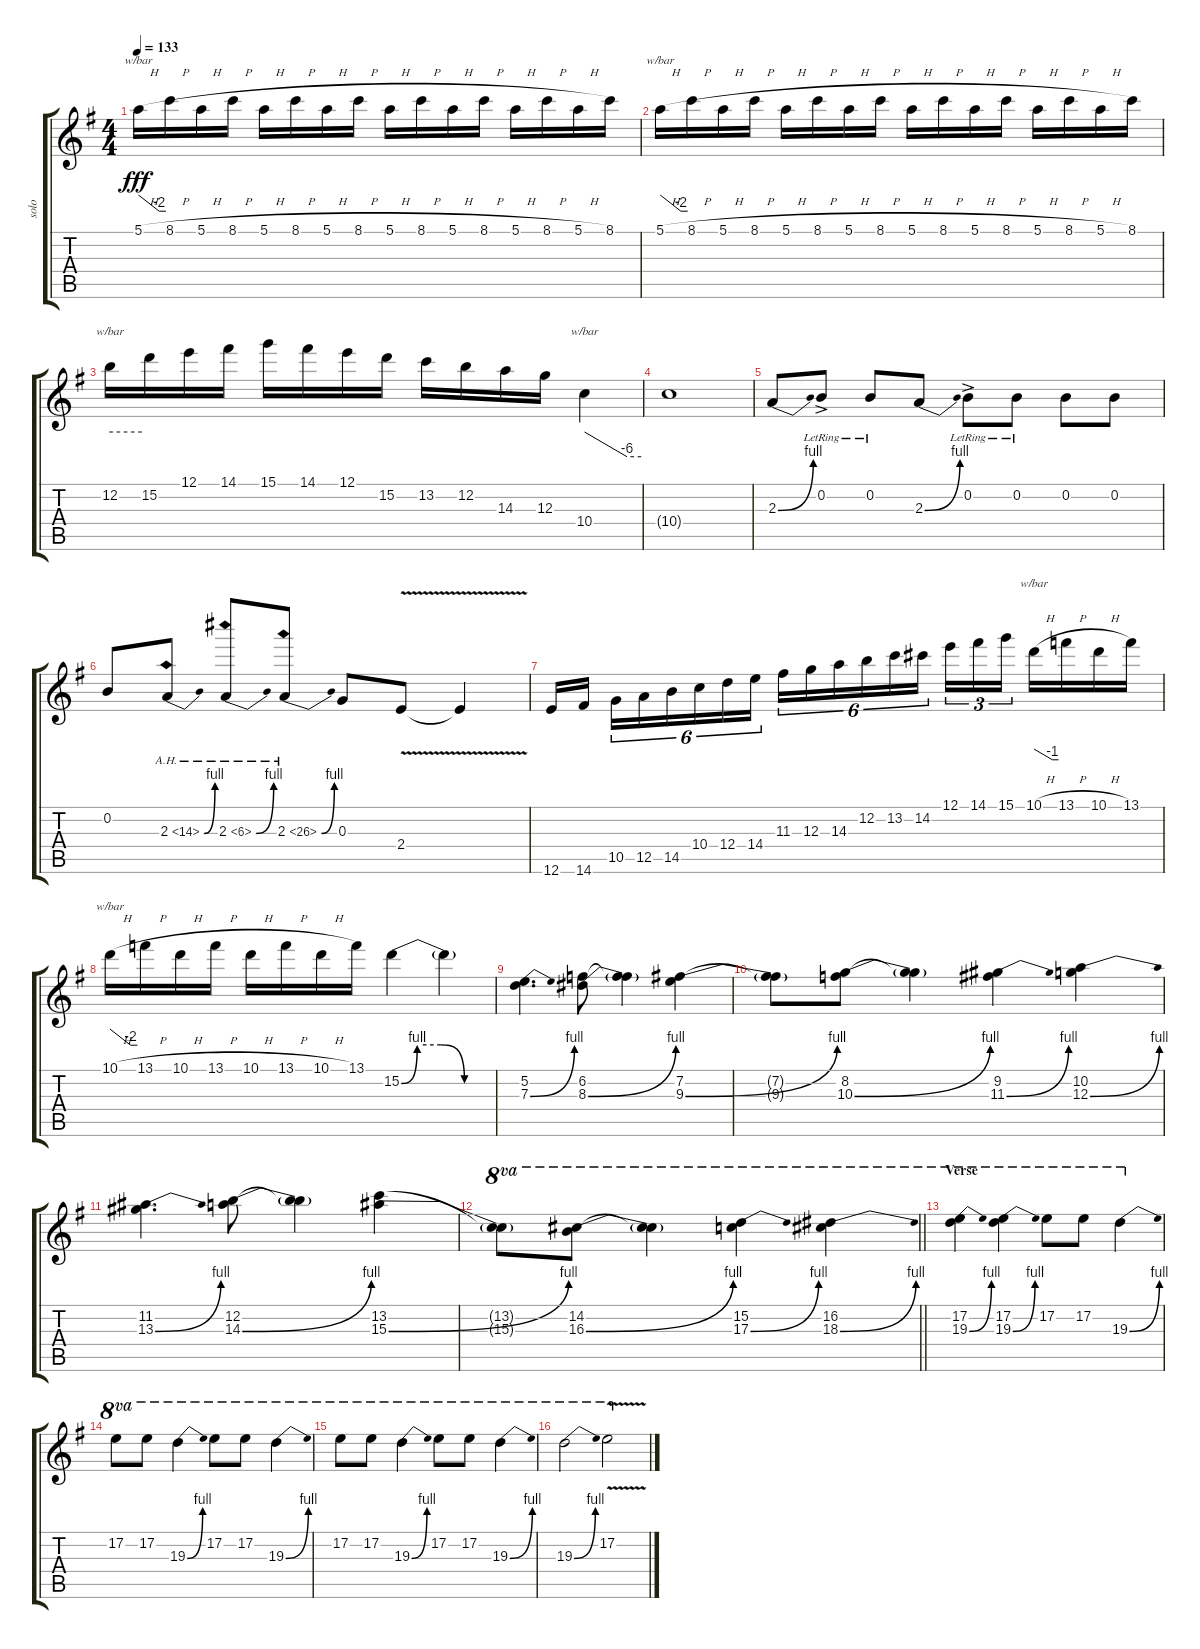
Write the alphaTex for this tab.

\track ("solo" "solo") {instrument distortionguitar}
\staff {score tabs}
\tuning (E4 B3 G3 D3 A2 E2) {hide}
\ts (4 4)
\tempo 133
\clef g2
\ks g
5.1{h}.16{tbe (custom default 0 0 45 -8 60 -8) dy fff} 8.1{h}.16 5.1{h}.16 8.1{h}.16 5.1{h}.16 8.1{h}.16 5.1{h}.16 8.1{h}.16 5.1{h}.16 8.1{h}.16 5.1{h}.16 8.1{h}.16 5.1{h}.16 8.1{h}.16 5.1{h}.16 8.1.16 |
5.1{h}.16{tbe (custom default 0 0 45 -8 60 -8)} 8.1{h}.16 5.1{h}.16 8.1{h}.16 5.1{h}.16 8.1{h}.16 5.1{h}.16 8.1{h}.16 5.1{h}.16 8.1{h}.16 5.1{h}.16 8.1{h}.16 5.1{h}.16 8.1{h}.16 5.1{h}.16 8.1.16 |
12.2.16{tbe (hold default 0 0 60 0)} 15.2.16 12.1.16 14.1.16 15.1.16 14.1.16 12.1.16 15.2.16 13.2.16 12.2.16 14.3.16 12.3.16 10.4.4{tbe (custom default 0 0 45 -24 60 -24)} |
10.4{t}.1 |
2.3{be (bend 0 0 60 4)}.8 0.2{ac lr}.8 0.2{lr}.8 2.3{be (bend 0 0 60 4)}.8 0.2{ac lr}.8 0.2{lr}.8 0.2.8 0.2.8 |
0.2.8 2.3{be (bend 0 0 60 4) ah 12}.8 2.3{be (bend 0 0 60 4) ah 4}.8 2.3{be (bend 0 0 60 4) ah 24}.8 0.3.8 2.4{v}.8 2.4{v t}.4 |
12.6.16 14.6.16{beam splitsecondary} 10.5.16{tu (6 4)} 12.5.16{tu (6 4)} 14.5.16{tu (6 4)} 10.4.16{tu (6 4)} 12.4.16{tu (6 4)} 14.4.16{tu (6 4) beam splitsecondary} 11.3.16{tu (6 4)} 12.3.16{tu (6 4)} 14.3.16{tu (6 4)} 12.2.16{tu (6 4)} 13.2.16{tu (6 4)} 14.2.16{tu (6 4) beam splitsecondary} 12.1.16{tu (3 2)} 14.1.16{tu (3 2)} 15.1.16{tu (3 2)} 10.1{h}.16{tbe (custom default 0 0 45 -4 60 -4)} 13.1{h}.16 10.1{h}.16 13.1.16 |
10.1{h}.16{tbe (custom default 0 0 45 -8 60 -8)} 13.1{h}.16 10.1{h}.16 13.1{h}.16 10.1{h}.16 13.1{h}.16 10.1{h}.16 13.1.16 15.2{be (custom 0 0 10 4 25 4 40 0 60 0)}.4 15.2{t}.4 |
(5.2 7.3{be (bend 0 0 60 4)}).4{d} (6.2 8.3{be (bend 0 0 60 4)}).8 (6.2{t} 8.3{t}).4 (7.2 9.3{be (bend 0 0 60 4)}).4 |
(7.2{t} 9.3{t}).8 (8.2 10.3{be (bend 0 0 60 4)}).8 (8.2{t} 10.3{t}).4 (9.2 11.3{be (bend 0 0 60 4)}).4 (10.2 12.3{be (bend 0 0 60 4)}).4 |
(11.2 13.3{be (bend 0 0 60 4)}).4{d} (12.2 14.3{be (bend 0 0 60 4)}).8 (12.2{t} 14.3{t}).4 (13.2 15.3{be (bend 0 0 60 4)}).4 |
\barLineRight lightlight
(13.2{t} 15.3{t}).8{ot 8va} (14.2 16.3{be (bend 0 0 60 4)}).8{ot 8va} (14.2{t} 16.3{t}).4{ot 8va} (15.2 17.3{be (bend 0 0 60 4)}).4{ot 8va} (16.2 18.3{be (bend 0 0 60 4)}).4{ot 8va} |
\section ("" "Verse")
(17.2 19.3{be (bend 0 0 60 4)}).4{ot 8va} (17.2 19.3{be (bend 0 0 60 4)}).4{ot 8va} 17.2.8{ot 8va} 17.2.8{ot 8va} 19.3{be (bend 0 0 60 4)}.4{ot 8va} |
17.2.8{ot 8va} 17.2.8{ot 8va} 19.3{be (bend 0 0 60 4)}.4{ot 8va} 17.2.8{ot 8va} 17.2.8{ot 8va} 19.3{be (bend 0 0 60 4)}.4{ot 8va} |
17.2.8{ot 8va} 17.2.8{ot 8va} 19.3{be (bend 0 0 60 4)}.4{ot 8va} 17.2.8{ot 8va} 17.2.8{ot 8va} 19.3{be (bend 0 0 60 4)}.4{ot 8va} |
19.3{be (bend 0 0 60 4)}.2{ot 8va} 17.2{v}.2{ot 8va}
